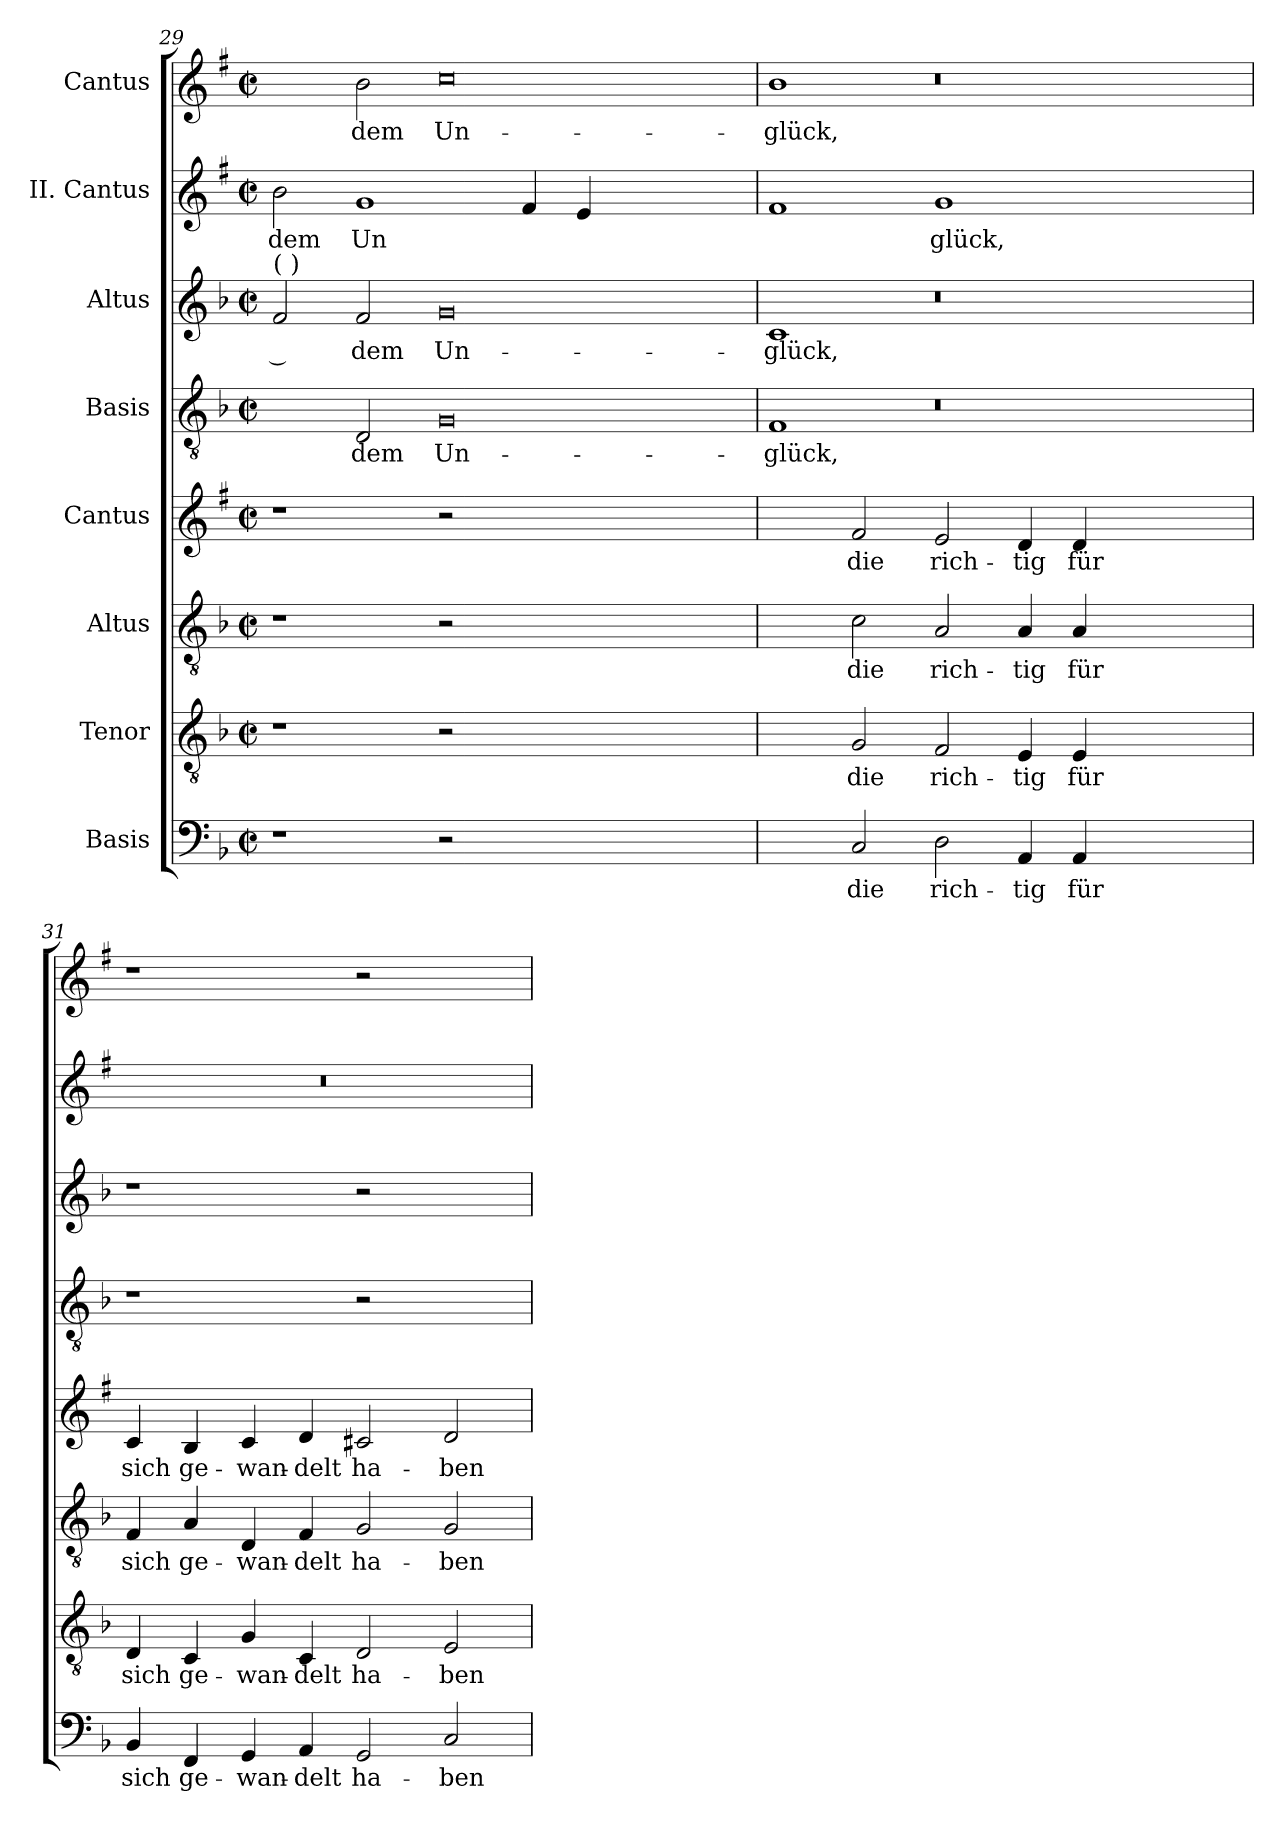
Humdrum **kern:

**kern	**text	**kern	**text	**kern	**text	**kern	**text	**kern	**text	**kern	**text	**kern	**text	**kern	**text
*part8	*part8	*part7	*part7	*part6	*part6	*part5	*part5	*part4	*part4	*part3	*part3	*part2	*part2	*part1	*part1
*staff8	*staff8	*staff7	*staff7	*staff6	*staff6	*staff5	*staff5	*staff4	*staff4	*staff3	*staff3	*staff2	*staff2	*staff1	*staff1
*I"Basis	*	*I"Tenor	*	*I"Altus	*	*I"Cantus	*	*I"Basis	*	*I"Altus	*	*I"II. Cantus	*	*I"Cantus	*
!!LO:LB:g=z
*clefF4	*	*clefGv2	*	*clefGv2	*	*clefG2	*	*clefGv2	*	*clefG2	*	*clefG2	*	*clefG2	*
*	*	*	*	*	*	*ITrd1c2	*	*	*	*	*	*ITrd1c2	*	*ITrd1c2	*
*k[b-]	*	*k[b-]	*	*k[b-]	*	*k[b-]	*	*k[b-]	*	*k[b-]	*	*k[b-]	*	*k[b-]	*
*F:	*	*F:	*	*F:	*	*F:	*	*F:	*	*F:	*	*F:	*	*F:	*
*M4/2	*	*M4/2	*	*M4/2	*	*M4/2	*	*M4/2	*	*M4/2	*	*M4/2	*	*M4/2	*
*met(c|)	*	*met(c|)	*	*met(c|)	*	*met(c|)	*	*met(c|)	*	*met(c|)	*	*met(c|)	*	*met(c|)	*
=29	=29	=29	=29	=29	=29	=29	=29	=29	=29	=29	=29	=29	=29	=29	=29
!	!	!	!	!	!	!	!	!	!	!LO:TX:a:t=(  )	!	!	!	!	!
!	!	!	!	!	!	!	!	!	!LO:LY:b	!	!LO:LY:b	!	!LO:LY:b	!	!LO:LY:b
1r	.	1r	.	1r	.	1r	.	2Dyy]	___	2f	__	2a	dem	2ddyy]	___
!	!	!	!	!	!	!	!	!	!LO:LY:b	!	!LO:LY:b	!	!LO:LY:b	!	!LO:LY:b
.	.	.	.	.	.	.	.	2D	dem	2f	dem	1f	Un	2a	dem
!	!	!	!	!	!	!	!	!	!LO:LY:b	!	!LO:LY:b	!	!	!	!LO:LY:b
2r	.	2r	.	2r	.	2r	.	0G	Un-	0g	Un-	.	.	0b-	Un-
!	!LO:LY:b	!	!LO:LY:b	!	!LO:LY:b	!	!LO:LY:b	!	!	!	!	!	!	!	!
[2Fyy	und	[2Ayy	und	[2cyy	und	[2fyy	und	.	.	.	.	4e	.	.	.
.	.	.	.	.	.	.	.	.	.	.	.	4d	.	.	.
1ryy	.	1ryy	.	1ryy	.	1ryy	.	.	.	.	.	1ryy	.	.	.
=30	=30	=30	=30	=30	=30	=30	=30	=30	=30	=30	=30	=30	=30	=30	=30
!	!	!	!	!	!	!	!	!	!LO:LY:b	!	!LO:LY:b	!	!	!	!LO:LY:b
2Fyy]	.	2Ayy]	.	2cyy]	.	2fyy]	.	1F	-glück,	1c	-glück,	1e	.	1a	-glück,
!	!LO:LY:b	!	!LO:LY:b	!	!LO:LY:b	!	!LO:LY:b	!	!	!	!	!	!	!	!
2C	die	2G	die	2c	die	2e	die	.	.	.	.	.	.	.	.
!	!LO:LY:b	!	!LO:LY:b	!	!LO:LY:b	!	!LO:LY:b	!	!	!	!	!	!LO:LY:b	!	!
2D	rich-	2F	rich-	2A	rich-	2d	rich-	0r	.	0r	.	1f	glück,	0r	.
!	!LO:LY:b	!	!LO:LY:b	!	!LO:LY:b	!	!LO:LY:b	!	!	!	!	!	!	!	!
4AA	-tig	4E	-tig	4A	-tig	4c	-tig	.	.	.	.	.	.	.	.
!	!LO:LY:b	!	!LO:LY:b	!	!LO:LY:b	!	!LO:LY:b	!	!	!	!	!	!	!	!
4AA	für	4E	für	4A	für	4c	für	.	.	.	.	.	.	.	.
1ryy	.	1ryy	.	1ryy	.	1ryy	.	.	.	.	.	1ryy	.	.	.
=31	=31	=31	=31	=31	=31	=31	=31	=31	=31	=31	=31	=31	=31	=31	=31
!	!LO:LY:b	!	!LO:LY:b	!	!LO:LY:b	!	!LO:LY:b	!	!	!	!	!	!	!	!
4BB-	sich	4D	sich	4F	sich	4B-	sich	1r	.	1r	.	0r	.	1r	.
!	!LO:LY:b	!	!LO:LY:b	!	!LO:LY:b	!	!LO:LY:b	!	!	!	!	!	!	!	!
4FF	ge-	4C	ge-	4A	ge-	4A	ge-	.	.	.	.	.	.	.	.
!	!LO:LY:b	!	!LO:LY:b	!	!LO:LY:b	!	!LO:LY:b	!	!	!	!	!	!	!	!
4GG	-wan-	4G	-wan-	4D	-wan-	4B-	-wan-	.	.	.	.	.	.	.	.
!	!LO:LY:b	!	!LO:LY:b	!	!LO:LY:b	!	!LO:LY:b	!	!	!	!	!	!	!	!
4AA	-delt	4C	-delt	4F	-delt	4c	-delt	.	.	.	.	.	.	.	.
!	!LO:LY:b	!	!LO:LY:b	!	!LO:LY:b	!	!LO:LY:b	!	!	!	!	!	!	!	!
2GG	ha-	2D	ha-	2G	ha-	2Bn	ha-	2r	.	2r	.	.	.	2r	.
!	!LO:LY:b	!	!LO:LY:b	!	!LO:LY:b	!	!LO:LY:b	!	!LO:LY:b	!	!LO:LY:b	!	!	!	!LO:LY:b
2C	-ben	2E	-ben	2G	-ben	2c	-ben	[2cyy	und	[2eyy	und	.	.	[2ccyy	und
=	=	=	=	=	=	=	=	=	=	=	=	=	=	=	=
*-	*-	*-	*-	*-	*-	*-	*-	*-	*-	*-	*-	*-	*-	*-	*-
